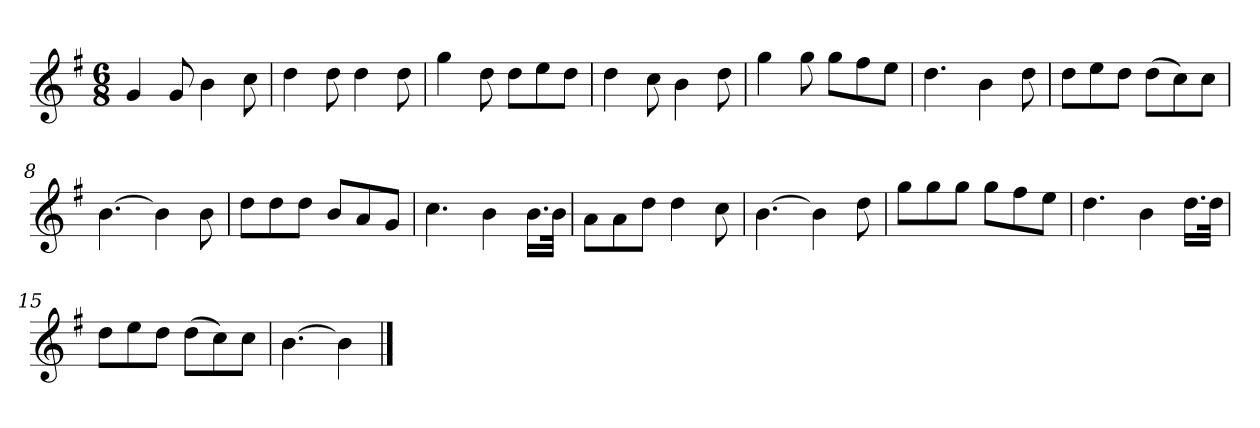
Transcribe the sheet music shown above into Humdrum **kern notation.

**kern
*part1
*staff1
*k[f#]
*M6/8
*MM120
=1
4g
8g
4b
8cc
=2
4dd
8dd
4dd
8dd
=3
4gg
8dd
8ddL
8ee
8ddJ
=4
4dd
8cc
4b
8dd
=5
4gg
8gg
8ggL
8ff#
8eeJ
=6
4.dd
4b
8dd
=7
8ddL
8ee
8ddJ
(8ddL
8cc)
8ccJ
=8
[4.b
4b]
8b
=9
8ddL
8dd
8ddJ
8bL
8a
8gJ
=10
4.cc
4b
16.bLL
32bJJk
=11
8aL
8a
8ddJ
4dd
8cc
=12
[4.b
4b]
8dd
=13
8ggL
8gg
8ggJ
8ggL
8ff#
8eeJ
=14
4.dd
4b
16.ddLL
32ddJJk
=15
8ddL
8ee
8ddJ
(8ddL
8cc)
8ccJ
=16
[4.b
4b]
==
*-
